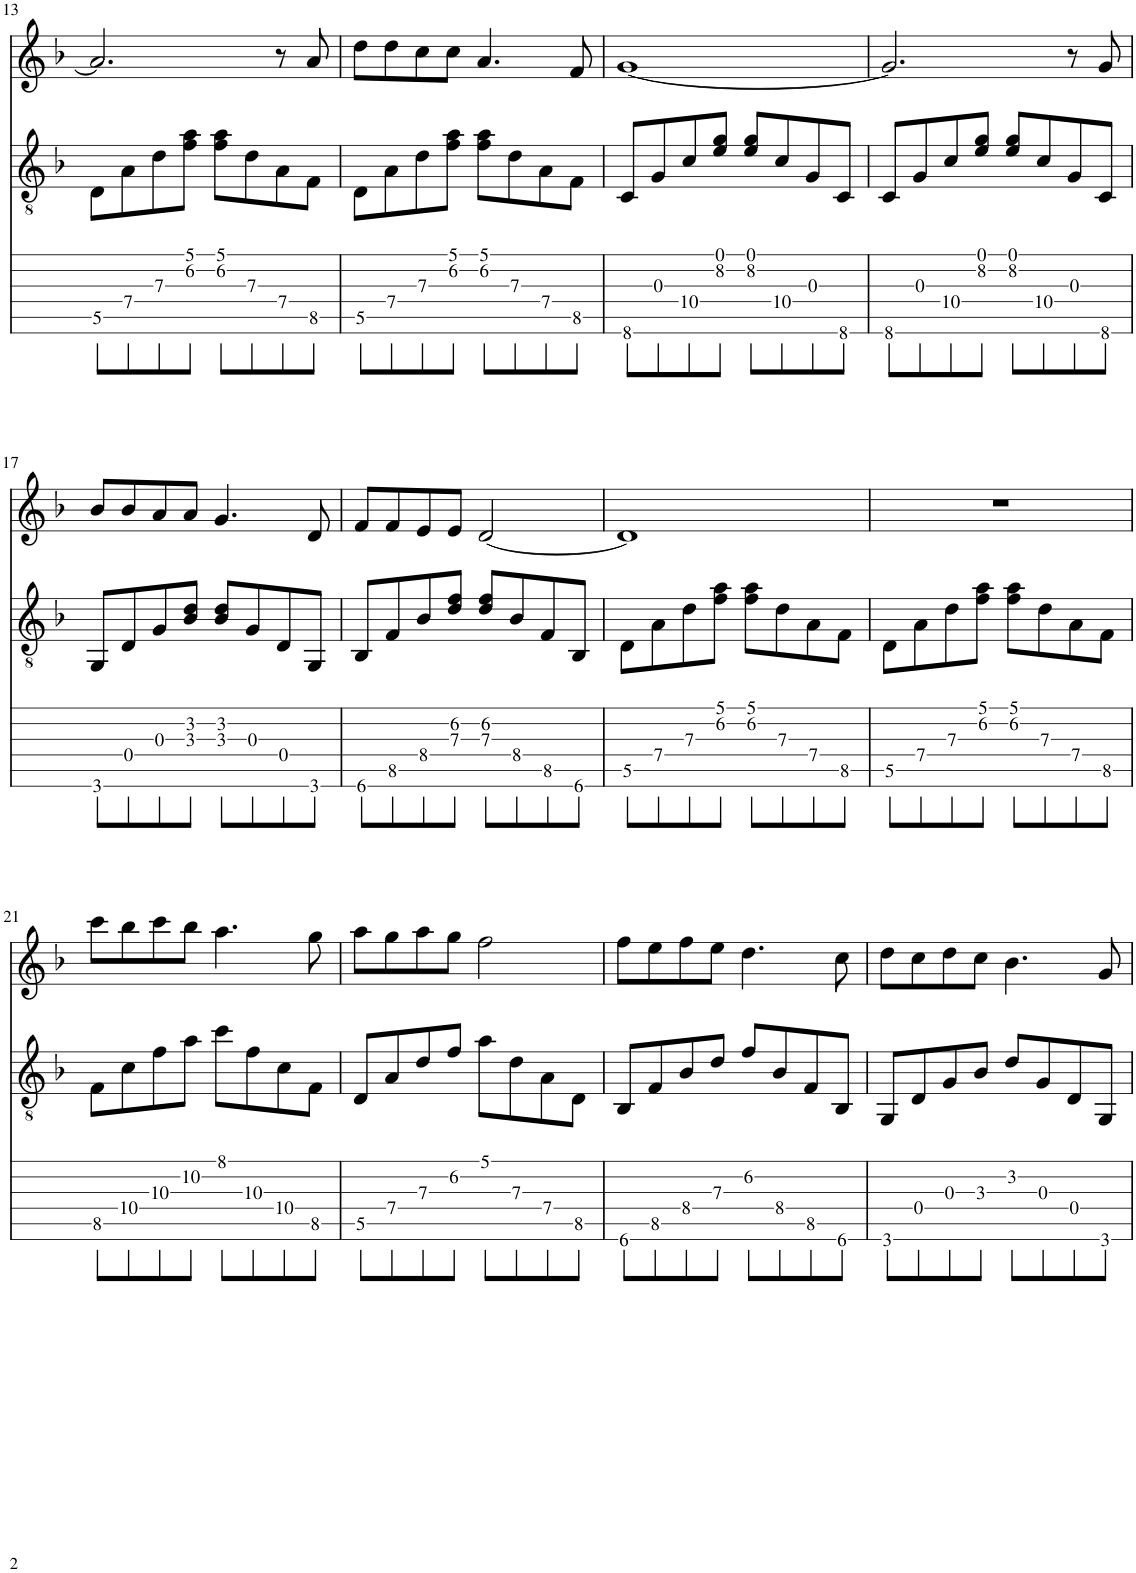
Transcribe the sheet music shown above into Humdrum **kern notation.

**kern	**kern	**kern
*part3	*part2	*part1
*staff3	*staff2	*staff1
*I"Guitar	*I"Guitar	*I"Flute
*	*	*I'Fl
!!LO:PB:g=z
*	*clefGv2	*clefG2
*k[b-]	*k[b-]	*k[b-]
*M4/4	*M4/4	*M4/4
=13	=13	=13
8D\L	8D\L	2.a/]
8A\	8A\	.
8d\	8d\	.
8f\ 8a\J	8f\ 8a\J	.
8f\ 8a\L	8f\ 8a\L	.
8d\	8d\	.
8A\	8A\	8r
8F\J	8F\J	8a/
=14	=14	=14
8D\L	8D\L	8dd\L
8A\	8A\	8dd\
8d\	8d\	8cc\
8f\ 8a\J	8f\ 8a\J	8cc\J
8f\ 8a\L	8f\ 8a\L	4.a/
8d\	8d\	.
8A\	8A\	.
8F\J	8F\J	8f/
=15	=15	=15
8C\L	8C/L	[1g
8G\	8G/	.
8c\	8c/	.
8g\ 8e\J	8e/ 8g/J	.
8g\ 8e\L	8e/ 8g/L	.
8c\	8c/	.
8G\	8G/	.
8C\J	8C/J	.
=16	=16	=16
8C\L	8C/L	2.g/]
8G\	8G/	.
8c\	8c/	.
8g\ 8e\J	8e/ 8g/J	.
8g\ 8e\L	8e/ 8g/L	.
8c\	8c/	.
8G\	8G/	8r
8C\J	8C/J	8g/
!!LO:LB:g=z
=17	=17	=17
8GG\L	8GG/L	8b-/L
8D\	8D/	8b-/
8G\	8G/	8a/
8B-\ 8d\J	8B-/ 8d/J	8a/J
8B-\ 8d\L	8B-/ 8d/L	4.g/
8G\	8G/	.
8D\	8D/	.
8GG\J	8GG/J	8d/
=18	=18	=18
8BB-\L	8BB-/L	8f/L
8F\	8F/	8f/
8B-\	8B-/	8e/
8d\ 8f\J	8d/ 8f/J	8e/J
8d\ 8f\L	8d/ 8f/L	[2d/
8B-\	8B-/	.
8F\	8F/	.
8BB-\J	8BB-/J	.
=19	=19	=19
8D\L	8D\L	1d]
8A\	8A\	.
8d\	8d\	.
8f\ 8a\J	8f\ 8a\J	.
8f\ 8a\L	8f\ 8a\L	.
8d\	8d\	.
8A\	8A\	.
8F\J	8F\J	.
=20	=20	=20
8D\L	8D\L	1r
8A\	8A\	.
8d\	8d\	.
8f\ 8a\J	8f\ 8a\J	.
8f\ 8a\L	8f\ 8a\L	.
8d\	8d\	.
8A\	8A\	.
8F\J	8F\J	.
!!LO:LB:g=z
=21	=21	=21
8F\L	8F\L	8ccc\L
8c\	8c\	8bb-\
8f\	8f\	8ccc\
8a\J	8a\J	8bb-\J
8cc\L	8cc\L	4.aa\
8f\	8f\	.
8c\	8c\	.
8F\J	8F\J	8gg\
=22	=22	=22
8D\L	8D/L	8aa\L
8A\	8A/	8gg\
8d\	8d/	8aa\
8f\J	8f/J	8gg\J
8a\L	8a\L	2ff\
8d\	8d\	.
8A\	8A\	.
8F\J	8D\J	.
=23	=23	=23
8BB-\L	8BB-/L	8ff\L
8F\	8F/	8ee\
8B-\	8B-/	8ff\
8d\J	8d/J	8ee\J
8f\L	8f/L	4.dd\
8B-\	8B-/	.
8F\	8F/	.
8BB-\J	8BB-/J	8cc\
=24	=24	=24
8GG\L	8GG/L	8dd\L
8D\	8D/	8cc\
8G\	8G/	8dd\
8B-\J	8B-/J	8cc\J
8d\L	8d/L	4.b-\
8G\	8G/	.
8D\	8D/	.
8GG\J	8GG/J	8g/
=	=	=
*-	*-	*-
